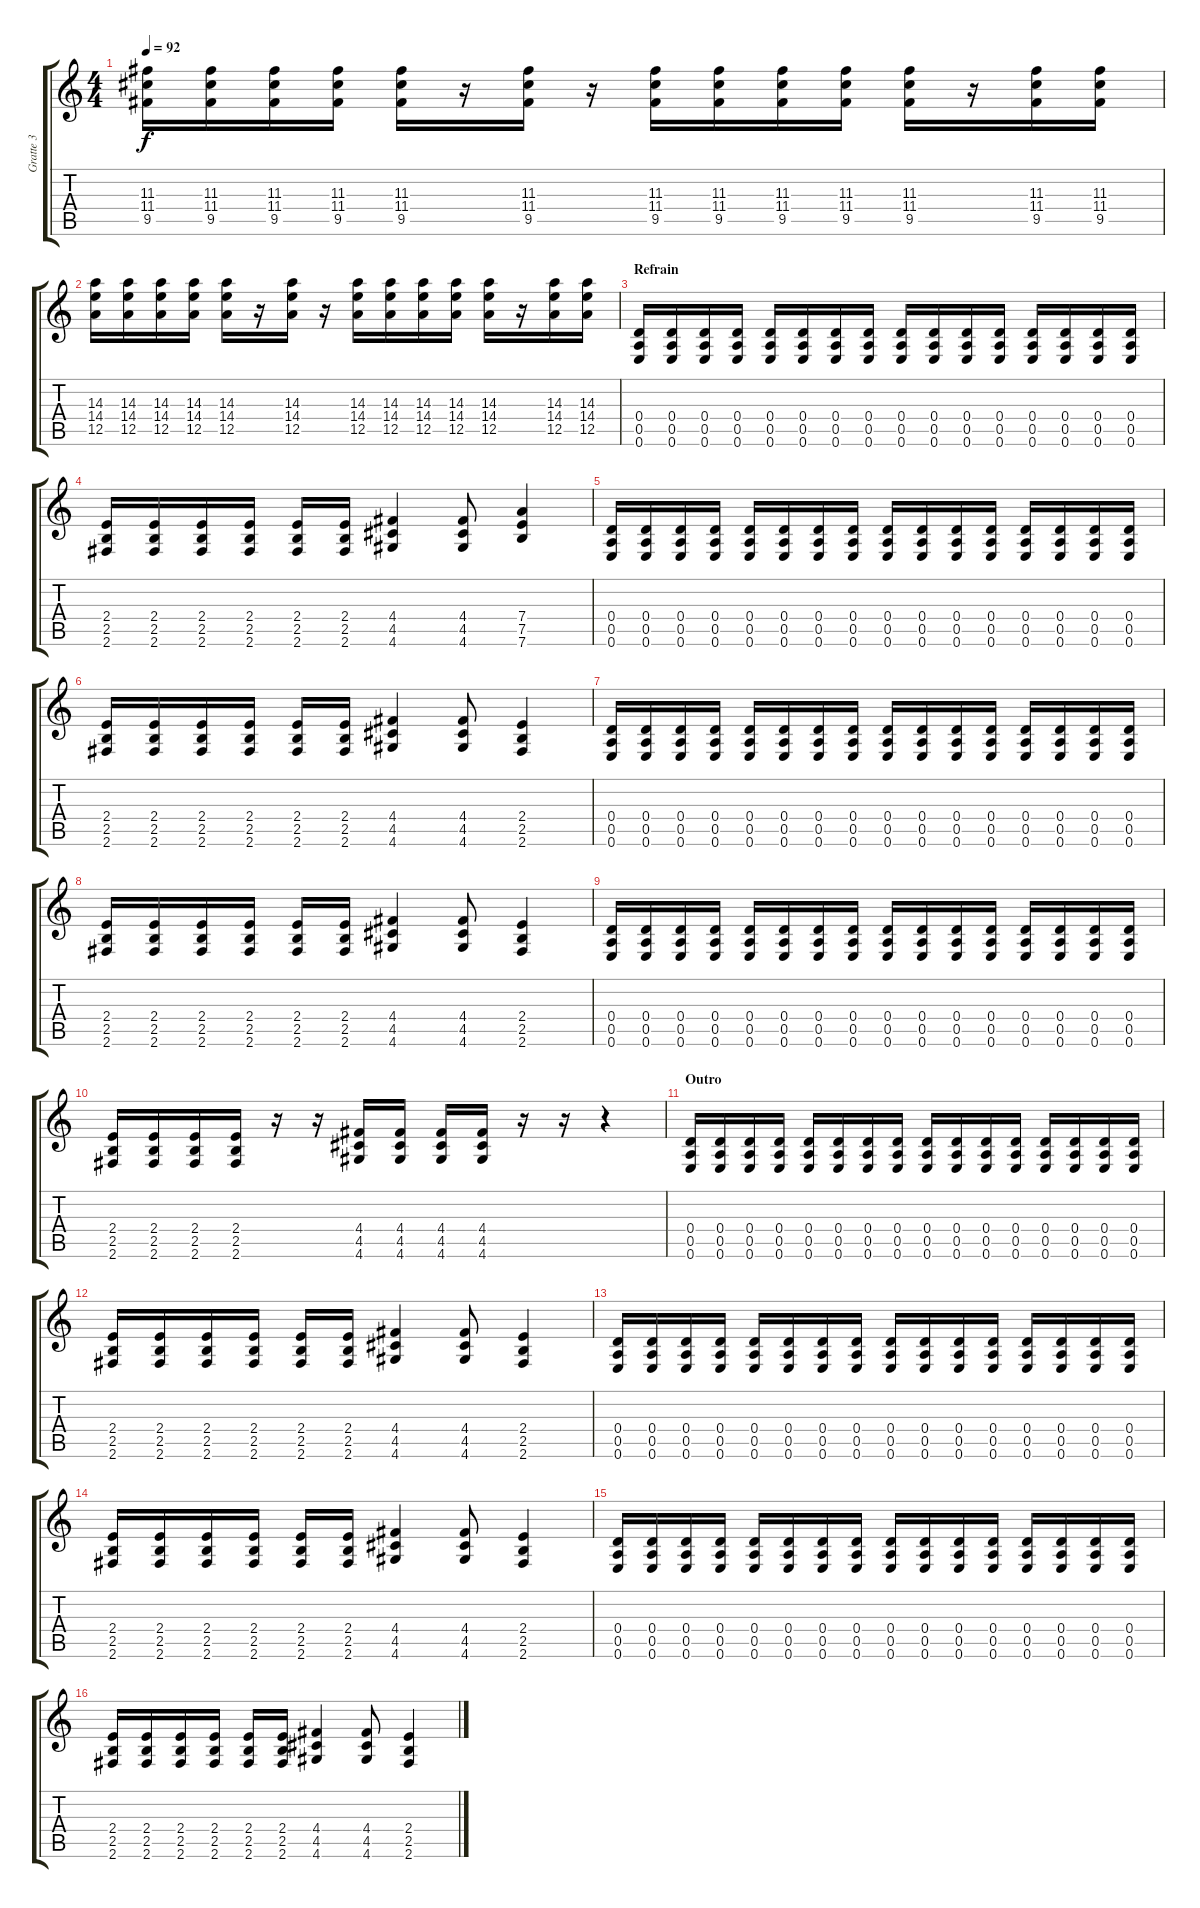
\track ("Gratte 3" "Gratte 3") {instrument overdrivenguitar}
\staff {score tabs}
\tuning (E4 B3 G3 D3 A2 E2) {hide}
\ts (4 4)
\tempo 92
\clef g2
\ks c
(11.3 11.4 9.5).16{dy f} (11.3 11.4 9.5).16 (11.3 11.4 9.5).16 (11.3 11.4 9.5).16 (11.3 11.4 9.5).16 r.16 (11.3 11.4 9.5).16 r.16 (11.3 11.4 9.5).16 (11.3 11.4 9.5).16 (11.3 11.4 9.5).16 (11.3 11.4 9.5).16 (11.3 11.4 9.5).16 r.16 (11.3 11.4 9.5).16 (11.3 11.4 9.5).16 |
(14.3 14.4 12.5).16 (14.3 14.4 12.5).16 (14.3 14.4 12.5).16 (14.3 14.4 12.5).16 (14.3 14.4 12.5).16 r.16 (14.3 14.4 12.5).16 r.16 (14.3 14.4 12.5).16 (14.3 14.4 12.5).16 (14.3 14.4 12.5).16 (14.3 14.4 12.5).16 (14.3 14.4 12.5).16 r.16 (14.3 14.4 12.5).16 (14.3 14.4 12.5).16 |
\section ("" "Refrain")
(0.4 0.5 0.6).16 (0.4 0.5 0.6).16 (0.4 0.5 0.6).16 (0.4 0.5 0.6).16 (0.4 0.5 0.6).16 (0.4 0.5 0.6).16 (0.4 0.5 0.6).16 (0.4 0.5 0.6).16 (0.4 0.5 0.6).16 (0.4 0.5 0.6).16 (0.4 0.5 0.6).16 (0.4 0.5 0.6).16 (0.4 0.5 0.6).16 (0.4 0.5 0.6).16 (0.4 0.5 0.6).16 (0.4 0.5 0.6).16 |
(2.4 2.5 2.6).16 (2.4 2.5 2.6).16 (2.4 2.5 2.6).16 (2.4 2.5 2.6).16 (2.4 2.5 2.6).16 (2.4 2.5 2.6).16 (4.4 4.5 4.6).4 (4.4 4.5 4.6).8 (7.4 7.5 7.6).4 |
(0.4 0.5 0.6).16 (0.4 0.5 0.6).16 (0.4 0.5 0.6).16 (0.4 0.5 0.6).16 (0.4 0.5 0.6).16 (0.4 0.5 0.6).16 (0.4 0.5 0.6).16 (0.4 0.5 0.6).16 (0.4 0.5 0.6).16 (0.4 0.5 0.6).16 (0.4 0.5 0.6).16 (0.4 0.5 0.6).16 (0.4 0.5 0.6).16 (0.4 0.5 0.6).16 (0.4 0.5 0.6).16 (0.4 0.5 0.6).16 |
(2.4 2.5 2.6).16 (2.4 2.5 2.6).16 (2.4 2.5 2.6).16 (2.4 2.5 2.6).16 (2.4 2.5 2.6).16 (2.4 2.5 2.6).16 (4.4 4.5 4.6).4 (4.4 4.5 4.6).8 (2.4 2.5 2.6).4 |
(0.4 0.5 0.6).16 (0.4 0.5 0.6).16 (0.4 0.5 0.6).16 (0.4 0.5 0.6).16 (0.4 0.5 0.6).16 (0.4 0.5 0.6).16 (0.4 0.5 0.6).16 (0.4 0.5 0.6).16 (0.4 0.5 0.6).16 (0.4 0.5 0.6).16 (0.4 0.5 0.6).16 (0.4 0.5 0.6).16 (0.4 0.5 0.6).16 (0.4 0.5 0.6).16 (0.4 0.5 0.6).16 (0.4 0.5 0.6).16 |
(2.4 2.5 2.6).16 (2.4 2.5 2.6).16 (2.4 2.5 2.6).16 (2.4 2.5 2.6).16 (2.4 2.5 2.6).16 (2.4 2.5 2.6).16 (4.4 4.5 4.6).4 (4.4 4.5 4.6).8 (2.4 2.5 2.6).4 |
(0.4 0.5 0.6).16 (0.4 0.5 0.6).16 (0.4 0.5 0.6).16 (0.4 0.5 0.6).16 (0.4 0.5 0.6).16 (0.4 0.5 0.6).16 (0.4 0.5 0.6).16 (0.4 0.5 0.6).16 (0.4 0.5 0.6).16 (0.4 0.5 0.6).16 (0.4 0.5 0.6).16 (0.4 0.5 0.6).16 (0.4 0.5 0.6).16 (0.4 0.5 0.6).16 (0.4 0.5 0.6).16 (0.4 0.5 0.6).16 |
(2.4 2.5 2.6).16 (2.4 2.5 2.6).16 (2.4 2.5 2.6).16 (2.4 2.5 2.6).16 r.16 r.16 (4.4 4.5 4.6).16 (4.4 4.5 4.6).16 (4.4 4.5 4.6).16 (4.4 4.5 4.6).16 r.16 r.16 r.4 |
\section ("" "Outro")
(0.4 0.5 0.6).16 (0.4 0.5 0.6).16 (0.4 0.5 0.6).16 (0.4 0.5 0.6).16 (0.4 0.5 0.6).16 (0.4 0.5 0.6).16 (0.4 0.5 0.6).16 (0.4 0.5 0.6).16 (0.4 0.5 0.6).16 (0.4 0.5 0.6).16 (0.4 0.5 0.6).16 (0.4 0.5 0.6).16 (0.4 0.5 0.6).16 (0.4 0.5 0.6).16 (0.4 0.5 0.6).16 (0.4 0.5 0.6).16 |
(2.4 2.5 2.6).16 (2.4 2.5 2.6).16 (2.4 2.5 2.6).16 (2.4 2.5 2.6).16 (2.4 2.5 2.6).16 (2.4 2.5 2.6).16 (4.4 4.5 4.6).4 (4.4 4.5 4.6).8 (2.4 2.5 2.6).4 |
(0.4 0.5 0.6).16 (0.4 0.5 0.6).16 (0.4 0.5 0.6).16 (0.4 0.5 0.6).16 (0.4 0.5 0.6).16 (0.4 0.5 0.6).16 (0.4 0.5 0.6).16 (0.4 0.5 0.6).16 (0.4 0.5 0.6).16 (0.4 0.5 0.6).16 (0.4 0.5 0.6).16 (0.4 0.5 0.6).16 (0.4 0.5 0.6).16 (0.4 0.5 0.6).16 (0.4 0.5 0.6).16 (0.4 0.5 0.6).16 |
(2.4 2.5 2.6).16 (2.4 2.5 2.6).16 (2.4 2.5 2.6).16 (2.4 2.5 2.6).16 (2.4 2.5 2.6).16 (2.4 2.5 2.6).16 (4.4 4.5 4.6).4 (4.4 4.5 4.6).8 (2.4 2.5 2.6).4 |
(0.4 0.5 0.6).16 (0.4 0.5 0.6).16 (0.4 0.5 0.6).16 (0.4 0.5 0.6).16 (0.4 0.5 0.6).16 (0.4 0.5 0.6).16 (0.4 0.5 0.6).16 (0.4 0.5 0.6).16 (0.4 0.5 0.6).16 (0.4 0.5 0.6).16 (0.4 0.5 0.6).16 (0.4 0.5 0.6).16 (0.4 0.5 0.6).16 (0.4 0.5 0.6).16 (0.4 0.5 0.6).16 (0.4 0.5 0.6).16 |
(2.4 2.5 2.6).16 (2.4 2.5 2.6).16 (2.4 2.5 2.6).16 (2.4 2.5 2.6).16 (2.4 2.5 2.6).16 (2.4 2.5 2.6).16 (4.4 4.5 4.6).4 (4.4 4.5 4.6).8 (2.4 2.5 2.6).4
